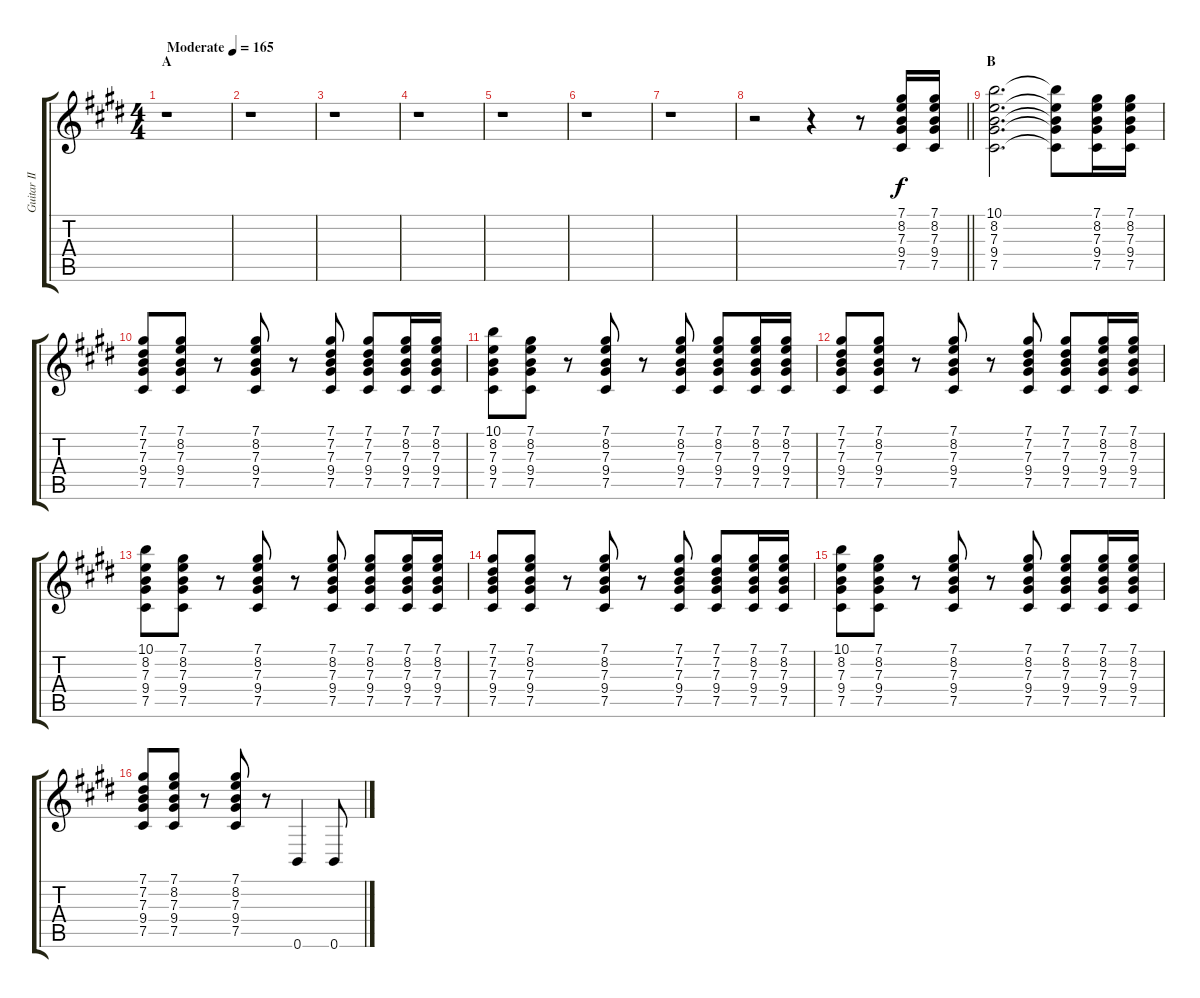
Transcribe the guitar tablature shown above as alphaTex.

\track ("Guitar II" "Guitar II") {instrument overdrivenguitar}
\staff {score tabs}
\tuning (Db4 Ab3 E3 B2 Gb2 B1) {hide}
\ts (4 4)
\section ("" "A")
\tempo (165 "Moderate")
\clef g2
\ks e
r.1{dy f instrument overdrivenguitar} |
r.1 |
r.1 |
r.1 |
r.1 |
r.1 |
r.1 |
\barLineRight lightlight
r.2 r.4 r.8 (7.1 8.2 7.3 9.4 7.5).16 (7.1 8.2 7.3 9.4 7.5).16 |
\section ("" "B")
(10.1 8.2 7.3 9.4 7.5).2{d} (10.1{t} 8.2{t} 7.3{t} 9.4{t} 7.5{t}).8 (7.1 8.2 7.3 9.4 7.5).16 (7.1 8.2 7.3 9.4 7.5).16 |
(7.1 7.2 7.3 9.4 7.5).8 (7.1 8.2 7.3 9.4 7.5).8 r.8 (7.1 8.2 7.3 9.4 7.5).8 r.8 (7.1 7.2 7.3 9.4 7.5).8 (7.1 7.2 7.3 9.4 7.5).8 (7.1 8.2 7.3 9.4 7.5).16 (7.1 8.2 7.3 9.4 7.5).16 |
(10.1 8.2 7.3 9.4 7.5).8 (7.1 8.2 7.3 9.4 7.5).8 r.8 (7.1 8.2 7.3 9.4 7.5).8 r.8 (7.1 8.2 7.3 9.4 7.5).8 (7.1 8.2 7.3 9.4 7.5).8 (7.1 8.2 7.3 9.4 7.5).16 (7.1 8.2 7.3 9.4 7.5).16 |
(7.1 7.2 7.3 9.4 7.5).8 (7.1 8.2 7.3 9.4 7.5).8 r.8 (7.1 8.2 7.3 9.4 7.5).8 r.8 (7.1 7.2 7.3 9.4 7.5).8 (7.1 7.2 7.3 9.4 7.5).8 (7.1 8.2 7.3 9.4 7.5).16 (7.1 8.2 7.3 9.4 7.5).16 |
(10.1 8.2 7.3 9.4 7.5).8 (7.1 8.2 7.3 9.4 7.5).8 r.8 (7.1 8.2 7.3 9.4 7.5).8 r.8 (7.1 8.2 7.3 9.4 7.5).8 (7.1 8.2 7.3 9.4 7.5).8 (7.1 8.2 7.3 9.4 7.5).16 (7.1 8.2 7.3 9.4 7.5).16 |
(7.1 7.2 7.3 9.4 7.5).8 (7.1 8.2 7.3 9.4 7.5).8 r.8 (7.1 8.2 7.3 9.4 7.5).8 r.8 (7.1 7.2 7.3 9.4 7.5).8 (7.1 7.2 7.3 9.4 7.5).8 (7.1 8.2 7.3 9.4 7.5).16 (7.1 8.2 7.3 9.4 7.5).16 |
(10.1 8.2 7.3 9.4 7.5).8 (7.1 8.2 7.3 9.4 7.5).8 r.8 (7.1 8.2 7.3 9.4 7.5).8 r.8 (7.1 8.2 7.3 9.4 7.5).8 (7.1 8.2 7.3 9.4 7.5).8 (7.1 8.2 7.3 9.4 7.5).16 (7.1 8.2 7.3 9.4 7.5).16 |
(7.1 7.2 7.3 9.4 7.5).8 (7.1 8.2 7.3 9.4 7.5).8 r.8 (7.1 8.2 7.3 9.4 7.5).8 r.8 0.6.4 0.6.8
